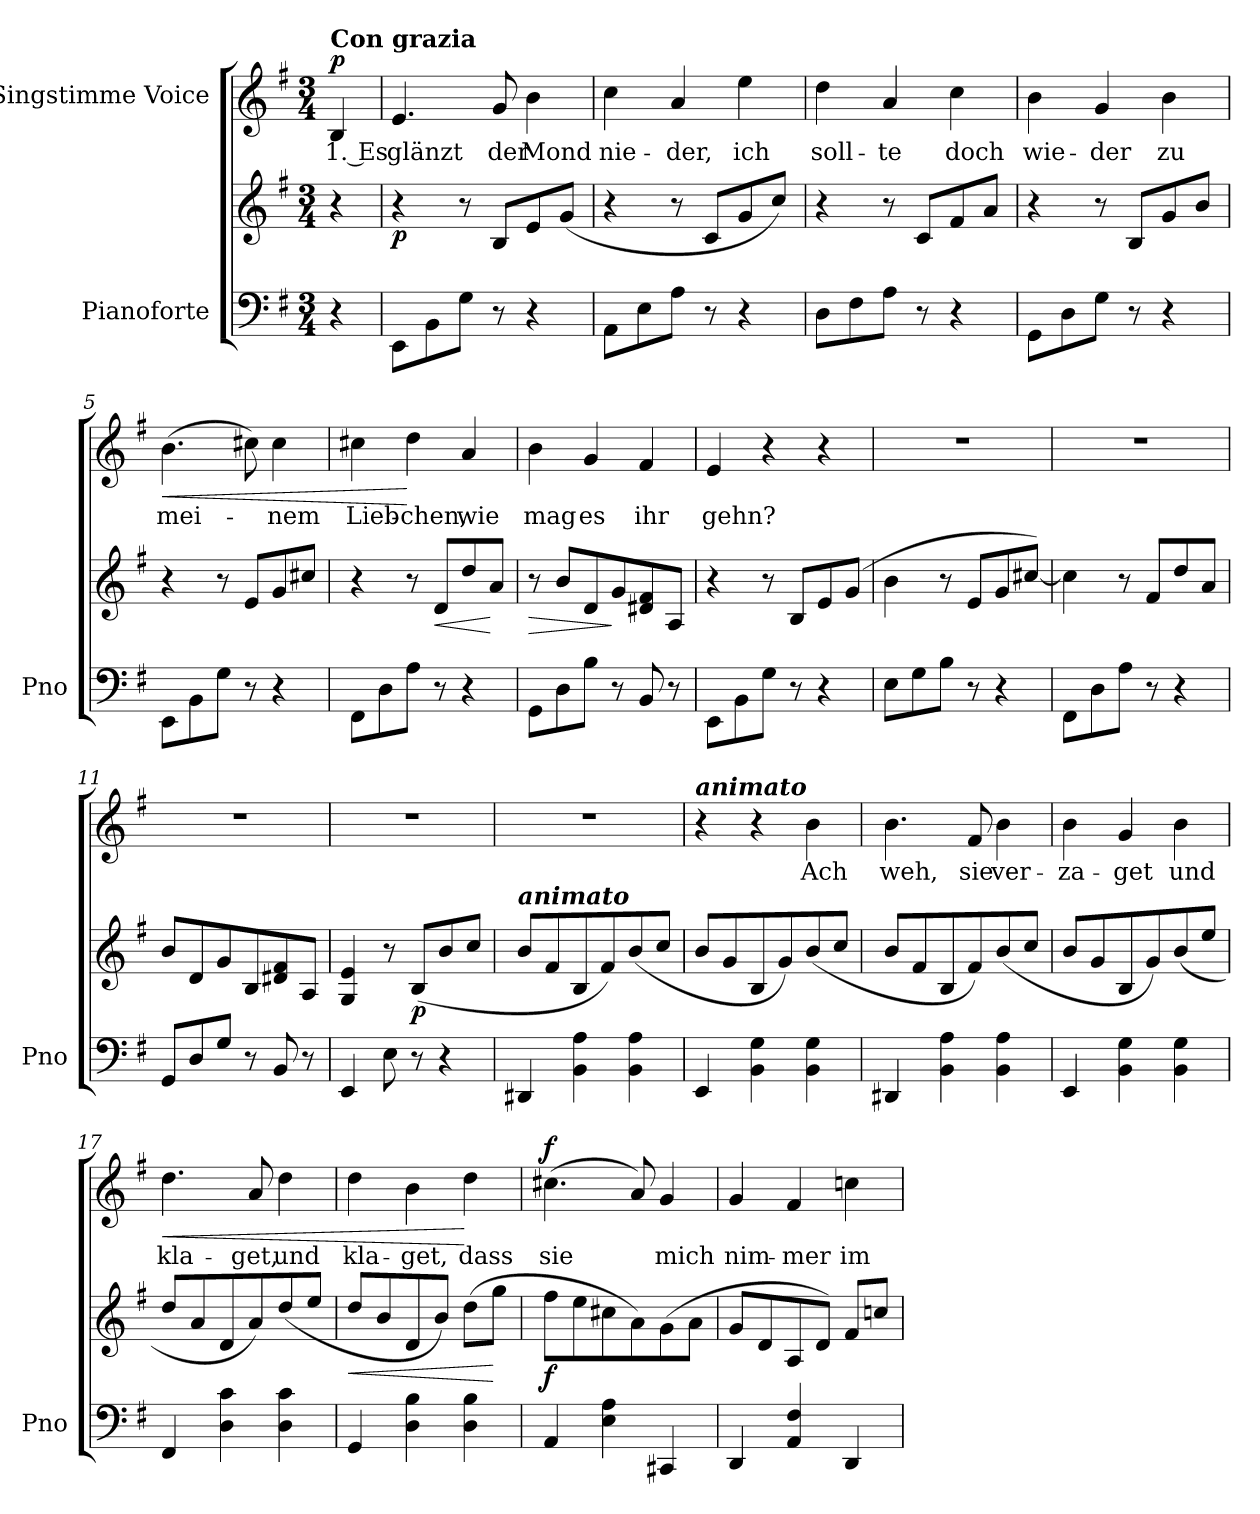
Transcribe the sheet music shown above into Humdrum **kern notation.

**kern	**kern	**dynam	**kern	**text	**dynam
*part2	*part2	*part2	*part1	*part1	*part1
*staff3	*staff2	*staff2/3	*staff1	*staff1	*staff1
*I"Pianoforte	*	*	*I"Singstimme Voice	*	*
*I'Pno	*	*	*	*	*
*clefF4	*clefG2	*	*clefG2	*	*
*k[f#]	*k[f#]	*	*k[f#]	*	*
*M3/4	*M3/4	*	*M3/4	*	*
=	=	=	=	=	=
!	!	!	!LO:TX:a:B:t=Con  grazia	!	!
!	!	!	!	!LO:LY:b	!LO:DY:a
4r	4r	.	4B/	1. Es	p
=1	=1	=1	=1	=1	=1
!	!	!LO:DY:b	!	!LO:LY:b	!
(>8EE\L	4r	p	4.e/	glänzt	.
8BB\	.	.	.	.	.
8G\J	8r	.	.	.	.
!	!	!	!	!LO:LY:b	!
8r	8B/L	.	8g/	der	.
!	!	!	!	!LO:LY:b	!
4r	8e/	.	4b\	Mond	.
.	(8g/J	.	.	.	.
=2	=2	=2	=2	=2	=2
!	!	!	!	!LO:LY:b	!
(>8AA\L	4r	.	4cc\	nie-	.
8E\	.	.	.	.	.
!	!	!	!	!LO:LY:b	!
8A\J	8r	.	4a/	-der,	.
8r	8c/L	.	.	.	.
!	!	!	!	!LO:LY:b	!
4r	8g/	.	4ee\	ich	.
.	8cc/J)	.	.	.	.
=3	=3	=3	=3	=3	=3
!	!	!	!	!LO:LY:b	!
(>8D\L	4r	.	4dd\	soll-	.
8F#\	.	.	.	.	.
!	!	!	!	!LO:LY:b	!
8A\J	8r	.	4a/	-te	.
8r	8c/L	.	.	.	.
!	!	!	!	!LO:LY:b	!
4r	8f#/	.	4cc\	doch	.
.	8a/J)	.	.	.	.
=4	=4	=4	=4	=4	=4
!	!	!	!	!LO:LY:b	!
(>8GG\L	4r	.	4b\	wie-	.
8D\	.	.	.	.	.
!	!	!	!	!LO:LY:b	!
8G\J	8r	.	4g/	-der	.
8r	8B/L	.	.	.	.
!	!	!	!	!LO:LY:b	!
4r	8g/	.	4b\	zu	.
.	8b/J)	.	.	.	.
=5	=5	=5	=5	=5	=5
!	!	!	!	!LO:LY:b	!LO:HP:b
(>8EE\L	4r	.	(>4.b\	mei-	<
8BB\	.	.	.	.	.
8G\J	8r	.	.	.	.
8r	8e/L	.	8cc#X\)	.	.
!	!	!	!	!LO:LY:b	!
4r	8g/	.	4cc#\	-nem	.
.	8cc#X/J)	.	.	.	.
!!LO:LB:g=z
=6	=6	=6	=6	=6	=6
!	!	!	!	!LO:LY:b	!
(>8FF#\L	4r	.	4cc#X\	Lieb-	.
8D\	.	.	.	.	.
!	!	!	!	!LO:LY:b	!
8A\J	8r	.	4dd\	-chen,	[
!	!	!LO:HP:b	!	!	!
8r	8d/L	<	.	.	.
!	!	!	!	!LO:LY:b	!
4r	8dd/	.	4a/	wie	.
.	8a/J)	[	.	.	.
=7	=7	=7	=7	=7	=7
!	!	!LO:HP:b	!	!LO:LY:b	!
8GG\L	8r	>	4b\	mag	.
8D\	8b/L	.	.	.	.
!	!	!	!	!LO:LY:b	!
8B\J	8d/	.	4g/	es	.
8r	8g/	]	.	.	.
!	!	!	!	!LO:LY:b	!
8BB/	8d#X/ 8f#/	.	4f#/	ihr	.
8r	8A/J)	.	.	.	.
=8	=8	=8	=8	=8	=8
!	!	!	!	!LO:LY:b	!
(>8EE\L	4r	.	4e/	gehn?	.
8BB\	.	.	.	.	.
8G\J	8r	.	4r	.	.
8r	8B/L	.	.	.	.
4r	8e/	.	4r	.	.
.	(8g/J	.	.	.	.
=9	=9	=9	=9	=9	=9
(>8E\L	4b\	.	2.r	.	.
8G\	.	.	.	.	.
8B\J	8r	.	.	.	.
8r	8e/L	.	.	.	.
4r	8g/	.	.	.	.
.	[8cc#X/J)	.	.	.	.
=10	=10	=10	=10	=10	=10
(>8FF#\L	4cc#\]	.	2.r	.	.
8D\	.	.	.	.	.
8A\J	8r	.	.	.	.
8r	8f#/L	.	.	.	.
4r	8dd/	.	.	.	.
.	8a/J)	.	.	.	.
!!LO:LB:g=z
=11	=11	=11	=11	=11	=11
8GG/L	8b/L	.	2.r	.	.
8D/	8d/	.	.	.	.
8G/J	8g/	.	.	.	.
8r	8B/	.	.	.	.
8BB/	8d#X/ 8f#/	.	.	.	.
8r	8A/J)	.	.	.	.
=12	=12	=12	=12	=12	=12
4EE/	4G/ 4e/	.	2.r	.	.
8E\	8r	.	.	.	.
!	!	!LO:DY:b	!	!	!
8r	(<8B/L	p	.	.	.
4r	8b/	.	.	.	.
.	8cc/J	.	.	.	.
=13	=13	=13	=13	=13	=13
*	*	*	*MM125	*	*
!	!LO:TX:a:Bi:t=animato	!	!	!	!
4DD#X/	8b/L	.	2.r	.	.
.	8f#/	.	.	.	.
4BB\ 4A\	8B/	.	.	.	.
.	8f#/)	.	.	.	.
4BB\ 4A\	(<8b/	.	.	.	.
.	8cc/J	.	.	.	.
=14	=14	=14	=14	=14	=14
!	!	!	!LO:TX:a:Bi:t=animato	!	!
4EE/	8b/L	.	4r	.	.
.	8g/	.	.	.	.
4BB\ 4G\	8B/	.	4r	.	.
.	8g/)	.	.	.	.
!	!	!	!	!LO:LY:b	!
4BB\ 4G\	(<8b/	.	4b\	Ach	.
.	8cc/J	.	.	.	.
=15	=15	=15	=15	=15	=15
!	!	!	!	!LO:LY:b	!
4DD#X/	8b/L	.	4.b\	weh,	.
.	8f#/	.	.	.	.
4BB\ 4A\	8B/	.	.	.	.
!	!	!	!	!LO:LY:b	!
.	8f#/)	.	8f#/	sie	.
!	!	!	!	!LO:LY:b	!
4BB\ 4A\	(<8b/	.	4b\	ver-	.
.	8cc/J	.	.	.	.
!!LO:LB:g=z
=16	=16	=16	=16	=16	=16
!	!	!	!	!LO:LY:b	!
4EE/	8b/L	.	4b\	-za-	.
.	8g/	.	.	.	.
!	!	!	!	!LO:LY:b	!
4BB\ 4G\	8B/	.	4g/	-get	.
.	8g/)	.	.	.	.
!	!	!	!	!LO:LY:b	!
4BB\ 4G\	(<8b/	.	4b\	und	.
.	8ee/J	.	.	.	.
=17	=17	=17	=17	=17	=17
!	!	!	!	!LO:LY:b	!LO:HP:b
4FF#/	8dd/L	.	4.dd\	kla-	<
.	8a/	.	.	.	.
4D\ 4c\	8d/	.	.	.	.
!	!	!	!	!LO:LY:b	!
.	8a/)	.	8a/	-get,	.
!	!	!	!	!LO:LY:b	!
4D\ 4c\	(<8dd/	.	4dd\	und	.
.	8ee/J	.	.	.	.
=18	=18	=18	=18	=18	=18
!	!	!LO:HP:b	!	!LO:LY:b	!
4GG/	8dd/L	<	4dd\	kla-	.
.	8b/	.	.	.	.
!	!	!	!	!LO:LY:b	!
4D\ 4B\	8d/	.	4b\	-get,	.
.	8b/J)	.	.	.	.
!	!	!	!	!LO:LY:b	!
4D\ 4B\	(>8dd\L	.	4dd\	dass	[
.	8gg\J	[	.	.	.
=19	=19	=19	=19	=19	=19
!	!	!LO:DY:b	!	!LO:LY:b	!LO:DY:a
4AA/	8ff#\L	f	(>4.cc#X\	sie	f
.	8ee\	.	.	.	.
4E\ 4A\	8cc#X\	.	.	.	.
.	8a\)	.	8a/)	.	.
!	!	!	!	!LO:LY:b	!
4CC#X/	(>8g\	.	4g/	mich	.
.	8a\J	.	.	.	.
=20	=20	=20	=20	=20	=20
!	!	!	!	!LO:LY:b	!
4DD/	8g/L	.	4g/	nim-	.
.	8d/	.	.	.	.
!	!	!	!	!LO:LY:b	!
4AA/ 4F#/	8A/	.	4f#/	-mer	.
.	8d/J)	.	.	.	.
!	!	!	!	!LO:LY:b	!
4DD/	8f#/L	.	4ccn\	im	.
.	8ccn/J	.	.	.	.
=	=	=	=	=	=
*-	*-	*-	*-	*-	*-
